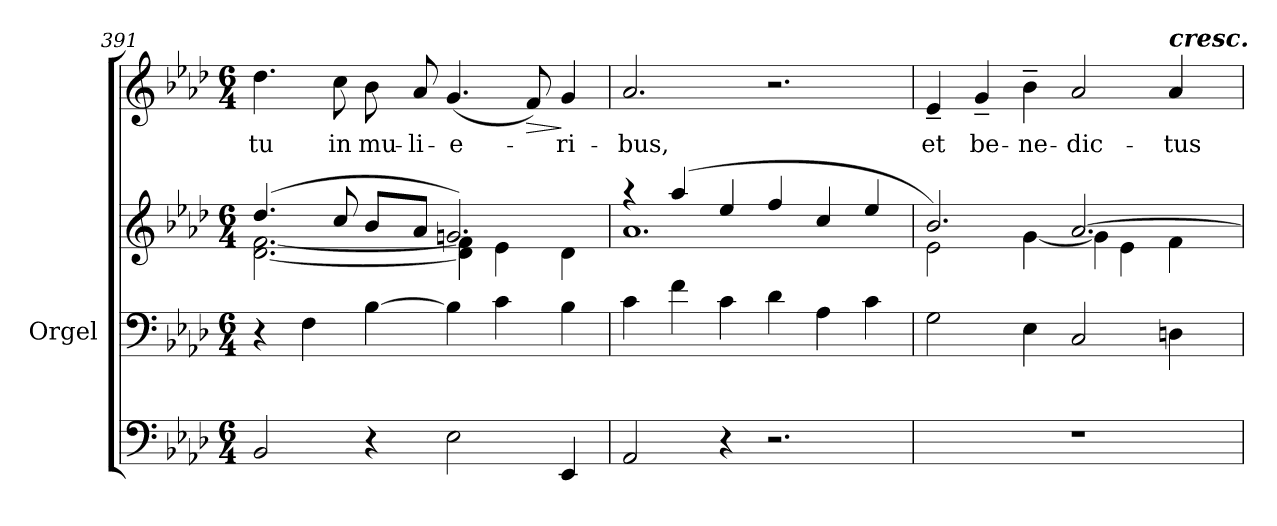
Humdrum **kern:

**kern	**kern	**kern	**kern	**text	**dynam
*part3	*part2	*part2	*part1	*part1	*part1
*staff4	*staff3	*staff2	*staff1	*staff1	*staff1
*	*I"Orgel	*	*	*	*
*	*I'Org.	*	*	*	*
!!LO:PB:g=z
*clefF4	*clefF4	*clefG2	*clefG2	*	*
*k[b-e-a-d-]	*k[b-e-a-d-]	*k[b-e-a-d-]	*k[b-e-a-d-]	*	*
*A-:	*A-:	*A-:	*A-:	*	*
*M6/4	*M6/4	*M6/4	*M6/4	*	*
=391	=391	=391	=391	=391	=391
*	*	*^	*	*	*
!	!	!	!	!	!LO:LY:b	!
2BB-/	4r	(4.dd-/	[<2.d-\ [<2.f\	4.dd-\	tu	.
.	4F\	.	.	.	.	.
!	!	!	!	!	!LO:LY:b	!
.	.	8cc/	.	8cc\	in	.
!	!	!	!	!	!LO:LY:b	!
4r	[4B-\	8b-/L	.	8b-\	mu-	.
!	!	!	!	!	!LO:LY:b	!
.	.	8a-/J	.	8a-/	-li-	.
!	!	!	!	!	!LO:LY:b	!
2E-\	4B-\]	2.gn/)	4d-\] 4f\]	(<4.g/	-e-	.
.	4c\	.	4e-\	.	.	.
!	!	!	!	!	!	!LO:HP:b
.	.	.	.	8f/)	.	>
!	!	!	!	!	!LO:LY:b	!
4EE-/	4B-\	.	4d-\	4g/	-ri-	]
=392	=392	=392	=392	=392	=392	=392
!	!	!	!	!	!LO:LY:b	!
2AA-/	4c\	4rgg	1.a-	2.a-/	-bus,	.
.	4f\	(4aa-/	.	.	.	.
4r	4c\	4ee-/	.	.	.	.
2.r	4d-\	4ff/	.	2.r	.	.
.	4A-\	4cc/	.	.	.	.
.	4c\	4ee-/	.	.	.	.
=393	=393	=393	=393	=393	=393	=393
!	!	!	!	!	!LO:LY:b	!
1.r	2G\	2.b-/)	2e-\	4e-~>/	et	.
!	!	!	!	!	!LO:LY:b	!
.	.	.	.	4g~>/	be-	.
!	!	!	!	!	!LO:LY:b	!
.	4E-\	.	[<4g\	4b-~>\	-ne-	.
!	!	!	!	!	!LO:LY:b	!
.	2C/	[>2.a-/	4g\]	2a-/	-dic-	.
.	.	.	4e-\	.	.	.
!	!	!	!	!LO:TX:a:Bi:t=cresc.	!	!
!	!	!	!	!	!LO:LY:b	!
.	4Dn\	.	4f\	4a-/	-tus	.
*	*	*v	*v	*	*	*
=	=	=	=	=	=
*-	*-	*-	*-	*-	*-
